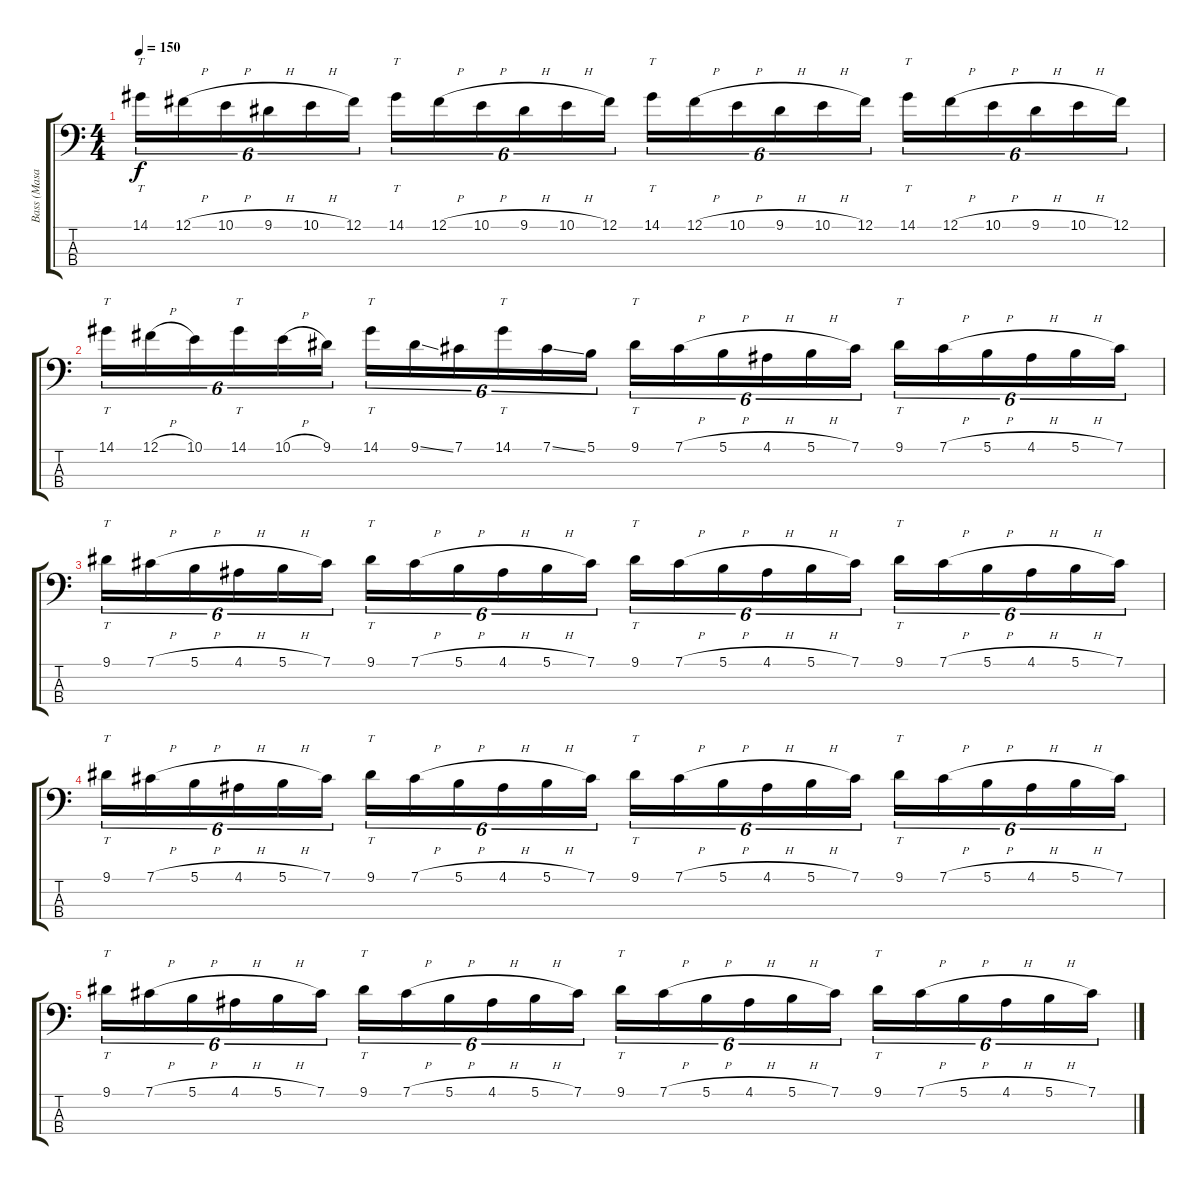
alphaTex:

\track ("Bass (Masaki)" "Bass (Masa") {instrument electricbassfinger}
\staff {score tabs}
\tuning (Gb2 Db2 Ab1 Eb1) {hide}
\ts (4 4)
\tempo 150
\clef f4
\ks c
14.1.16{tt tu (6 4) dy f} 12.1{h}.16{tu (6 4)} 10.1{h}.16{tu (6 4)} 9.1{h}.16{tu (6 4)} 10.1{h}.16{tu (6 4)} 12.1.16{tu (6 4)} 14.1.16{tt tu (6 4)} 12.1{h}.16{tu (6 4)} 10.1{h}.16{tu (6 4)} 9.1{h}.16{tu (6 4)} 10.1{h}.16{tu (6 4)} 12.1.16{tu (6 4)} 14.1.16{tt tu (6 4)} 12.1{h}.16{tu (6 4)} 10.1{h}.16{tu (6 4)} 9.1{h}.16{tu (6 4)} 10.1{h}.16{tu (6 4)} 12.1.16{tu (6 4)} 14.1.16{tt tu (6 4)} 12.1{h}.16{tu (6 4)} 10.1{h}.16{tu (6 4)} 9.1{h}.16{tu (6 4)} 10.1{h}.16{tu (6 4)} 12.1.16{tu (6 4)} |
14.1.16{tt tu (6 4)} 12.1{h}.16{tu (6 4)} 10.1.16{tu (6 4)} 14.1.16{tt tu (6 4)} 10.1{h}.16{tu (6 4)} 9.1.16{tu (6 4)} 14.1.16{tt tu (6 4)} 9.1{ss}.16{tu (6 4)} 7.1.16{tu (6 4)} 14.1.16{tt tu (6 4)} 7.1{ss}.16{tu (6 4)} 5.1.16{tu (6 4)} 9.1.16{tt tu (6 4)} 7.1{h}.16{tu (6 4)} 5.1{h}.16{tu (6 4)} 4.1{h}.16{tu (6 4)} 5.1{h}.16{tu (6 4)} 7.1.16{tu (6 4)} 9.1.16{tt tu (6 4)} 7.1{h}.16{tu (6 4)} 5.1{h}.16{tu (6 4)} 4.1{h}.16{tu (6 4)} 5.1{h}.16{tu (6 4)} 7.1.16{tu (6 4)} |
9.1.16{tt tu (6 4)} 7.1{h}.16{tu (6 4)} 5.1{h}.16{tu (6 4)} 4.1{h}.16{tu (6 4)} 5.1{h}.16{tu (6 4)} 7.1.16{tu (6 4)} 9.1.16{tt tu (6 4)} 7.1{h}.16{tu (6 4)} 5.1{h}.16{tu (6 4)} 4.1{h}.16{tu (6 4)} 5.1{h}.16{tu (6 4)} 7.1.16{tu (6 4)} 9.1.16{tt tu (6 4)} 7.1{h}.16{tu (6 4)} 5.1{h}.16{tu (6 4)} 4.1{h}.16{tu (6 4)} 5.1{h}.16{tu (6 4)} 7.1.16{tu (6 4)} 9.1.16{tt tu (6 4)} 7.1{h}.16{tu (6 4)} 5.1{h}.16{tu (6 4)} 4.1{h}.16{tu (6 4)} 5.1{h}.16{tu (6 4)} 7.1.16{tu (6 4)} |
9.1.16{tt tu (6 4)} 7.1{h}.16{tu (6 4)} 5.1{h}.16{tu (6 4)} 4.1{h}.16{tu (6 4)} 5.1{h}.16{tu (6 4)} 7.1.16{tu (6 4)} 9.1.16{tt tu (6 4)} 7.1{h}.16{tu (6 4)} 5.1{h}.16{tu (6 4)} 4.1{h}.16{tu (6 4)} 5.1{h}.16{tu (6 4)} 7.1.16{tu (6 4)} 9.1.16{tt tu (6 4)} 7.1{h}.16{tu (6 4)} 5.1{h}.16{tu (6 4)} 4.1{h}.16{tu (6 4)} 5.1{h}.16{tu (6 4)} 7.1.16{tu (6 4)} 9.1.16{tt tu (6 4)} 7.1{h}.16{tu (6 4)} 5.1{h}.16{tu (6 4)} 4.1{h}.16{tu (6 4)} 5.1{h}.16{tu (6 4)} 7.1.16{tu (6 4)} |
9.1.16{tt tu (6 4)} 7.1{h}.16{tu (6 4)} 5.1{h}.16{tu (6 4)} 4.1{h}.16{tu (6 4)} 5.1{h}.16{tu (6 4)} 7.1.16{tu (6 4)} 9.1.16{tt tu (6 4)} 7.1{h}.16{tu (6 4)} 5.1{h}.16{tu (6 4)} 4.1{h}.16{tu (6 4)} 5.1{h}.16{tu (6 4)} 7.1.16{tu (6 4)} 9.1.16{tt tu (6 4)} 7.1{h}.16{tu (6 4)} 5.1{h}.16{tu (6 4)} 4.1{h}.16{tu (6 4)} 5.1{h}.16{tu (6 4)} 7.1.16{tu (6 4)} 9.1.16{tt tu (6 4)} 7.1{h}.16{tu (6 4)} 5.1{h}.16{tu (6 4)} 4.1{h}.16{tu (6 4)} 5.1{h}.16{tu (6 4)} 7.1.16{tu (6 4)}
